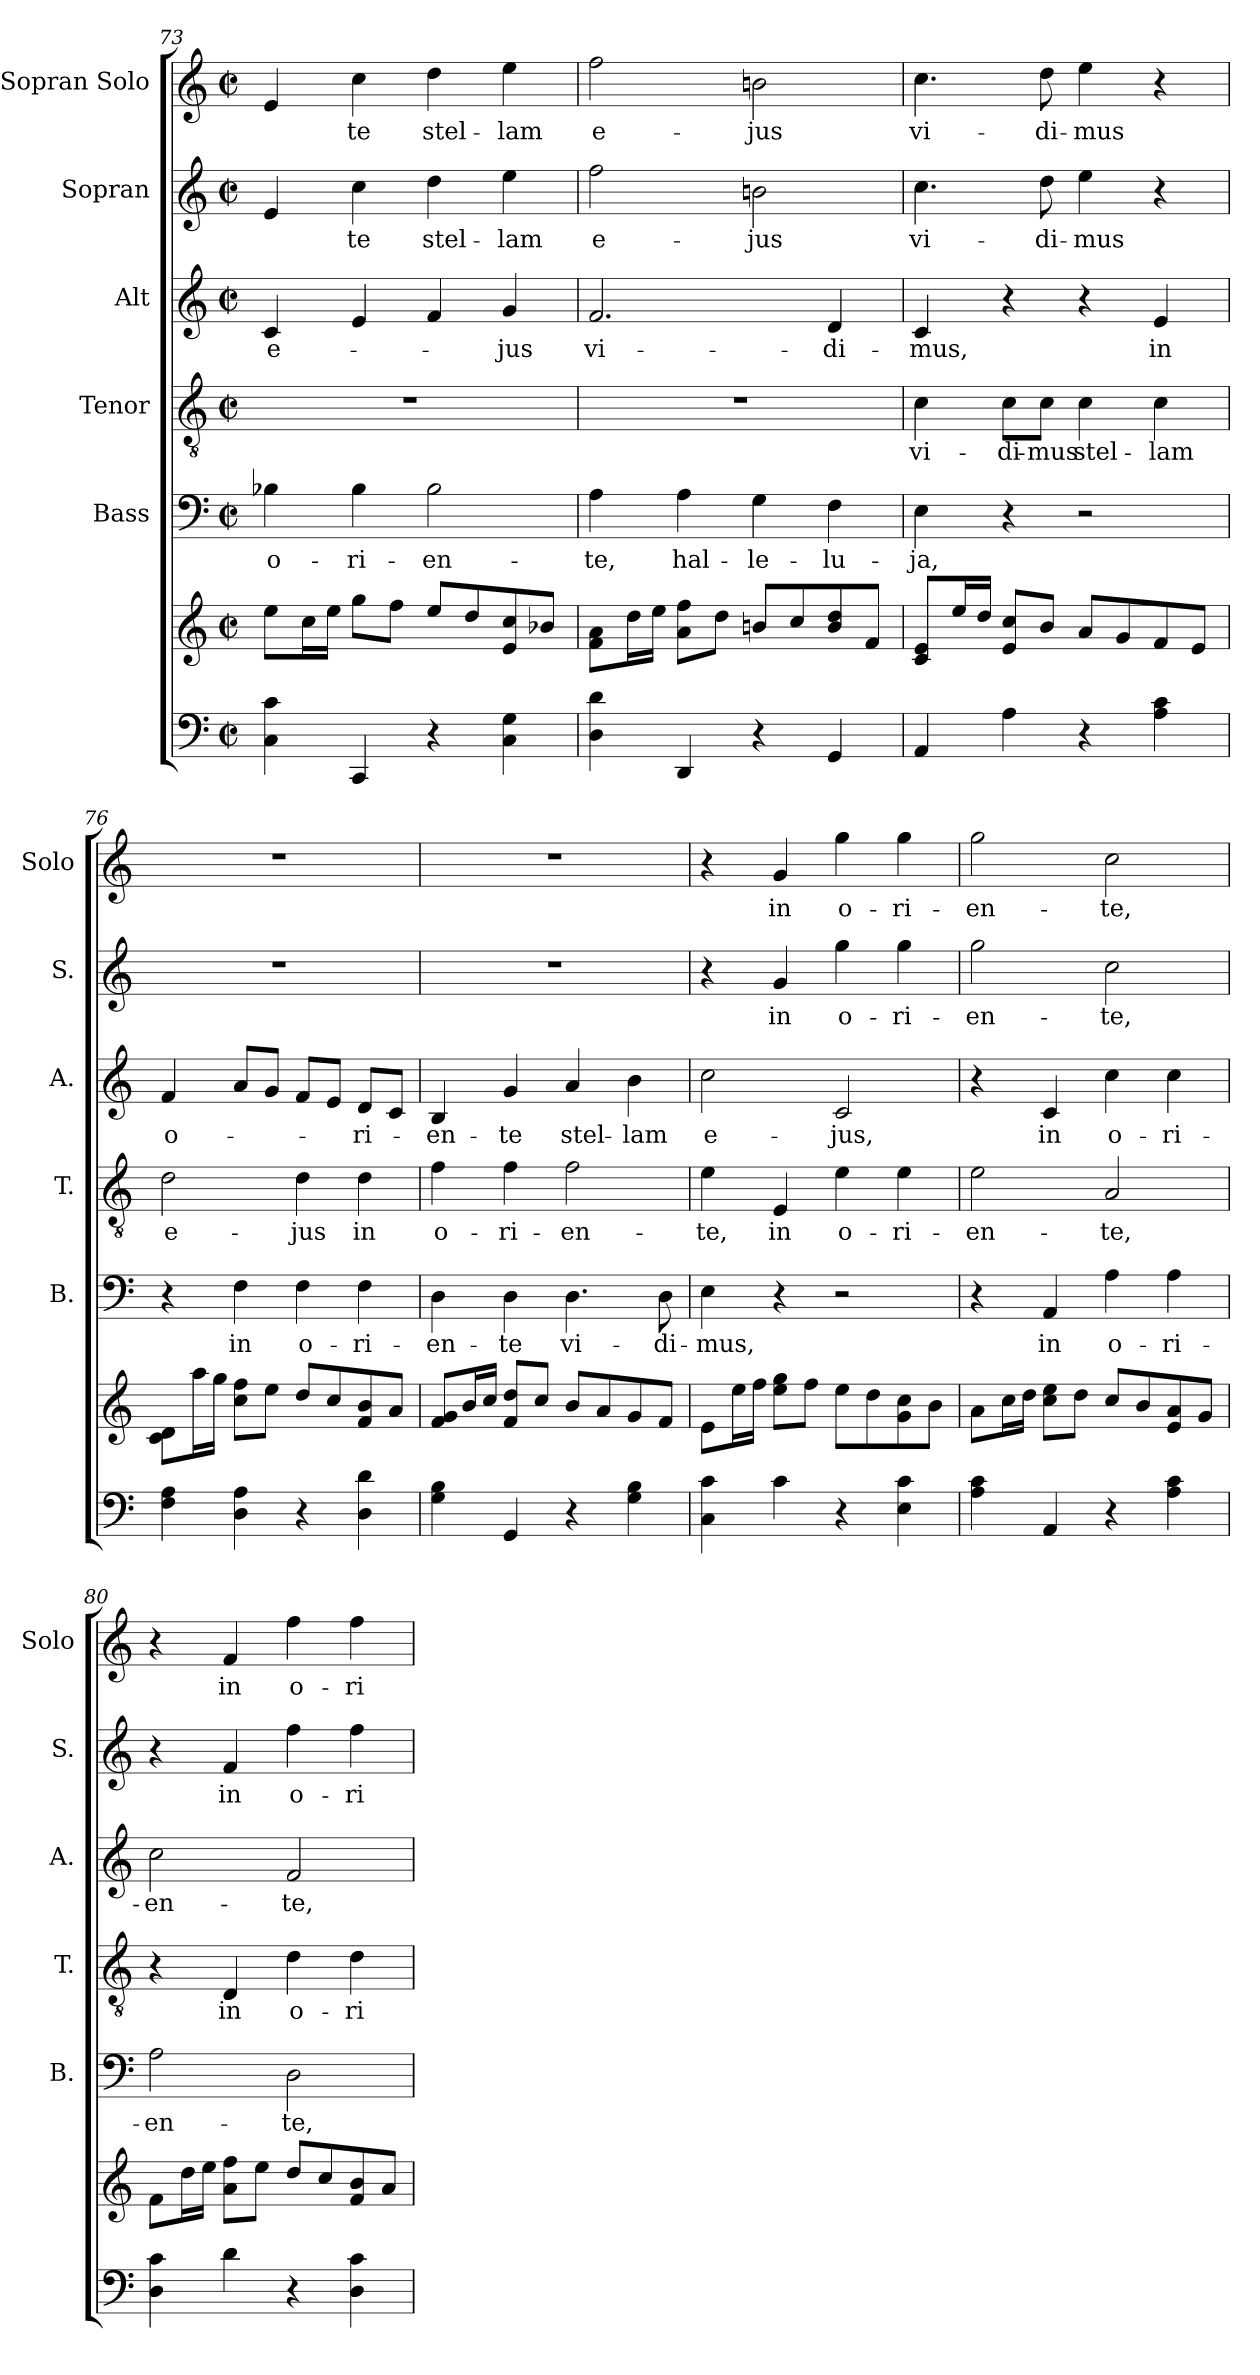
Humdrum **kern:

**kern	**kern	**kern	**text	**kern	**text	**kern	**text	**kern	**text	**kern	**text
*part6	*part6	*part5	*part5	*part4	*part4	*part3	*part3	*part2	*part2	*part1	*part1
*staff7	*staff6	*staff5	*staff5	*staff4	*staff4	*staff3	*staff3	*staff2	*staff2	*staff1	*staff1
*	*	*I"Bass	*	*I"Tenor	*	*I"Alt	*	*I"Sopran	*	*I"Sopran Solo	*
*	*	*I'B.	*	*I'T.	*	*I'A.	*	*I'S.	*	*I'Solo	*
*clefF4	*clefG2	*clefF4	*	*clefGv2	*	*clefG2	*	*clefG2	*	*clefG2	*
*k[]	*k[]	*k[]	*	*k[]	*	*k[]	*	*k[]	*	*k[]	*
*C:	*C:	*C:	*	*C:	*	*C:	*	*C:	*	*C:	*
*M2/2	*M2/2	*M2/2	*	*M2/2	*	*M2/2	*	*M2/2	*	*M2/2	*
*met(c|)	*met(c|)	*met(c|)	*	*met(c|)	*	*met(c|)	*	*met(c|)	*	*met(c|)	*
=73	=73	=73	=73	=73	=73	=73	=73	=73	=73	=73	=73
!	!	!	!LO:LY:b	!	!	!	!LO:LY:b	!	!	!	!
4C\ 4c\	8ee\L	4B-X\	o-	1r	.	4c/	e-	4e/	.	4e/	.
.	16cc\L	.	.	.	.	.	.	.	.	.	.
.	16ee\JJ	.	.	.	.	.	.	.	.	.	.
!	!	!	!LO:LY:b	!	!	!	!	!	!LO:LY:b	!	!LO:LY:b
4CC/	8gg\L	4B-\	-ri-	.	.	4e/	.	4cc\	-te	4cc\	-te
.	8ff\J	.	.	.	.	.	.	.	.	.	.
!	!	!	!LO:LY:b	!	!	!	!	!	!LO:LY:b	!	!LO:LY:b
4r	8ee/L	2B-\	-en-	.	.	4f/	.	4dd\	stel-	4dd\	stel-
.	8dd/	.	.	.	.	.	.	.	.	.	.
!	!	!	!	!	!	!	!LO:LY:b	!	!LO:LY:b	!	!LO:LY:b
4C\ 4G\	8e/ 8cc/	.	.	.	.	4g/	-jus	4ee\	-lam	4ee\	-lam
.	8b-X/J	.	.	.	.	.	.	.	.	.	.
!!LO:LB:g=z
=74	=74	=74	=74	=74	=74	=74	=74	=74	=74	=74	=74
!	!	!	!LO:LY:b	!	!	!	!LO:LY:b	!	!LO:LY:b	!	!LO:LY:b
4D\ 4d\	8f\ 8a\L	4A\	-te,	1r	.	2.f/	vi-	2ff\	e-	2ff\	e-
.	16dd\L	.	.	.	.	.	.	.	.	.	.
.	16ee\JJ	.	.	.	.	.	.	.	.	.	.
!	!	!	!LO:LY:b	!	!	!	!	!	!	!	!
4DD/	8a\ 8ff\L	4A\	hal-	.	.	.	.	.	.	.	.
.	8dd\J	.	.	.	.	.	.	.	.	.	.
!	!	!	!LO:LY:b	!	!	!	!	!	!LO:LY:b	!	!LO:LY:b
4r	8bn/L	4G\	-le-	.	.	.	.	2bn\	-jus	2bn\	-jus
.	8cc/	.	.	.	.	.	.	.	.	.	.
!	!	!	!LO:LY:b	!	!	!	!LO:LY:b	!	!	!	!
4GG/	8b/ 8dd/	4F\	-lu-	.	.	4d/	-di-	.	.	.	.
.	8f/J	.	.	.	.	.	.	.	.	.	.
=75	=75	=75	=75	=75	=75	=75	=75	=75	=75	=75	=75
!	!	!	!LO:LY:b	!	!LO:LY:b	!	!LO:LY:b	!	!LO:LY:b	!	!LO:LY:b
4AA/	8c/ 8e/L	4E\	-ja,	4c\	vi-	4c/	-mus,	4.cc\	vi-	4.cc\	vi-
.	16ee/L	.	.	.	.	.	.	.	.	.	.
.	16dd/JJ	.	.	.	.	.	.	.	.	.	.
!	!	!	!	!	!LO:LY:b	!	!	!	!	!	!
4A\	8e/ 8cc/L	4r	.	8c\L	-di-	4r	.	.	.	.	.
!	!	!	!	!	!LO:LY:b	!	!	!	!LO:LY:b	!	!LO:LY:b
.	8b/J	.	.	8c\J	-mus	.	.	8dd\	-di-	8dd\	-di-
!	!	!	!	!	!LO:LY:b	!	!	!	!LO:LY:b	!	!LO:LY:b
4r	8a/L	2r	.	4c\	stel-	4r	.	4ee\	-mus	4ee\	-mus
.	8g/	.	.	.	.	.	.	.	.	.	.
!	!	!	!	!	!LO:LY:b	!	!LO:LY:b	!	!	!	!
4A\ 4c\	8f/	.	.	4c\	-lam	4e/	in	4r	.	4r	.
.	8e/J	.	.	.	.	.	.	.	.	.	.
=76	=76	=76	=76	=76	=76	=76	=76	=76	=76	=76	=76
!	!	!	!	!	!LO:LY:b	!	!LO:LY:b	!	!	!	!
4F\ 4A\	8c\ 8d\L	4r	.	2d\	e-	4f/	o-	1r	.	1r	.
.	16aa\L	.	.	.	.	.	.	.	.	.	.
.	16gg\JJ	.	.	.	.	.	.	.	.	.	.
!	!	!	!LO:LY:b	!	!	!	!	!	!	!	!
4D\ 4A\	8cc\ 8ff\L	4F\	in	.	.	8a/L	.	.	.	.	.
.	8ee\J	.	.	.	.	8g/J	.	.	.	.	.
!	!	!	!LO:LY:b	!	!LO:LY:b	!	!	!	!	!	!
4r	8dd/L	4F\	o-	4d\	-jus	8f/L	.	.	.	.	.
.	8cc/	.	.	.	.	8e/J	.	.	.	.	.
!	!	!	!LO:LY:b	!	!LO:LY:b	!	!LO:LY:b	!	!	!	!
4D\ 4d\	8f/ 8b/	4F\	-ri-	4d\	in	8d/L	-ri-	.	.	.	.
.	8a/J	.	.	.	.	8c/J	.	.	.	.	.
=77	=77	=77	=77	=77	=77	=77	=77	=77	=77	=77	=77
!	!	!	!LO:LY:b	!	!LO:LY:b	!	!LO:LY:b	!	!	!	!
4G\ 4B\	8f/ 8g/L	4D\	-en-	4f\	o-	4B/	-en-	1r	.	1r	.
.	16b/L	.	.	.	.	.	.	.	.	.	.
.	16cc/JJ	.	.	.	.	.	.	.	.	.	.
!	!	!	!LO:LY:b	!	!LO:LY:b	!	!LO:LY:b	!	!	!	!
4GG/	8f/ 8dd/L	4D\	-te	4f\	-ri-	4g/	-te	.	.	.	.
.	8cc/J	.	.	.	.	.	.	.	.	.	.
!	!	!	!LO:LY:b	!	!LO:LY:b	!	!LO:LY:b	!	!	!	!
4r	8b/L	4.D\	vi-	2f\	-en-	4a/	stel-	.	.	.	.
.	8a/	.	.	.	.	.	.	.	.	.	.
!	!	!	!	!	!	!	!LO:LY:b	!	!	!	!
4G\ 4B\	8g/	.	.	.	.	4b\	-lam	.	.	.	.
!	!	!	!LO:LY:b	!	!	!	!	!	!	!	!
.	8f/J	8D\	-di-	.	.	.	.	.	.	.	.
!!LO:PB:g=z
=78	=78	=78	=78	=78	=78	=78	=78	=78	=78	=78	=78
!	!	!	!LO:LY:b	!	!LO:LY:b	!	!LO:LY:b	!	!	!	!
4C\ 4c\	8e\L	4E\	-mus,	4e\	-te,	2cc\	e-	4r	.	4r	.
.	16ee\L	.	.	.	.	.	.	.	.	.	.
.	16ff\JJ	.	.	.	.	.	.	.	.	.	.
!	!	!	!	!	!LO:LY:b	!	!	!	!LO:LY:b	!	!LO:LY:b
4c\	8ee\ 8gg\L	4r	.	4E/	in	.	.	4g/	in	4g/	in
.	8ff\J	.	.	.	.	.	.	.	.	.	.
!	!	!	!	!	!LO:LY:b	!	!LO:LY:b	!	!LO:LY:b	!	!LO:LY:b
4r	8ee\L	2r	.	4e\	o-	2c/	-jus,	4gg\	o-	4gg\	o-
.	8dd\	.	.	.	.	.	.	.	.	.	.
!	!	!	!	!	!LO:LY:b	!	!	!	!LO:LY:b	!	!LO:LY:b
4E\ 4c\	8g\ 8cc\	.	.	4e\	-ri-	.	.	4gg\	-ri-	4gg\	-ri-
.	8b\J	.	.	.	.	.	.	.	.	.	.
=79	=79	=79	=79	=79	=79	=79	=79	=79	=79	=79	=79
!	!	!	!	!	!LO:LY:b	!	!	!	!LO:LY:b	!	!LO:LY:b
4A\ 4c\	8a\L	4r	.	2e\	-en-	4r	.	2gg\	-en-	2gg\	-en-
.	16cc\L	.	.	.	.	.	.	.	.	.	.
.	16dd\JJ	.	.	.	.	.	.	.	.	.	.
!	!	!	!LO:LY:b	!	!	!	!LO:LY:b	!	!	!	!
4AA/	8cc\ 8ee\L	4AA/	in	.	.	4c/	in	.	.	.	.
.	8dd\J	.	.	.	.	.	.	.	.	.	.
!	!	!	!LO:LY:b	!	!LO:LY:b	!	!LO:LY:b	!	!LO:LY:b	!	!LO:LY:b
4r	8cc/L	4A\	o-	2A/	-te,	4cc\	o-	2cc\	-te,	2cc\	-te,
.	8b/	.	.	.	.	.	.	.	.	.	.
!	!	!	!LO:LY:b	!	!	!	!LO:LY:b	!	!	!	!
4A\ 4c\	8e/ 8a/	4A\	-ri-	.	.	4cc\	-ri-	.	.	.	.
.	8g/J	.	.	.	.	.	.	.	.	.	.
=80	=80	=80	=80	=80	=80	=80	=80	=80	=80	=80	=80
!	!	!	!LO:LY:b	!	!	!	!LO:LY:b	!	!	!	!
4D\ 4c\	8f\L	2A\	-en-	4r	.	2cc\	-en-	4r	.	4r	.
.	16dd\L	.	.	.	.	.	.	.	.	.	.
.	16ee\JJ	.	.	.	.	.	.	.	.	.	.
!	!	!	!	!	!LO:LY:b	!	!	!	!LO:LY:b	!	!LO:LY:b
4d\	8a\ 8ff\L	.	.	4D/	in	.	.	4f/	in	4f/	in
.	8ee\J	.	.	.	.	.	.	.	.	.	.
!	!	!	!LO:LY:b	!	!LO:LY:b	!	!LO:LY:b	!	!LO:LY:b	!	!LO:LY:b
4r	8dd/L	2D\	-te,	4d\	o-	2f/	-te,	4ff\	o-	4ff\	o-
.	8cc/	.	.	.	.	.	.	.	.	.	.
!	!	!	!	!	!LO:LY:b	!	!	!	!LO:LY:b	!	!LO:LY:b
4D\ 4c\	8f/ 8b/	.	.	4d\	-ri-	.	.	4ff\	-ri-	4ff\	-ri-
.	8a/J	.	.	.	.	.	.	.	.	.	.
=	=	=	=	=	=	=	=	=	=	=	=
*-	*-	*-	*-	*-	*-	*-	*-	*-	*-	*-	*-
